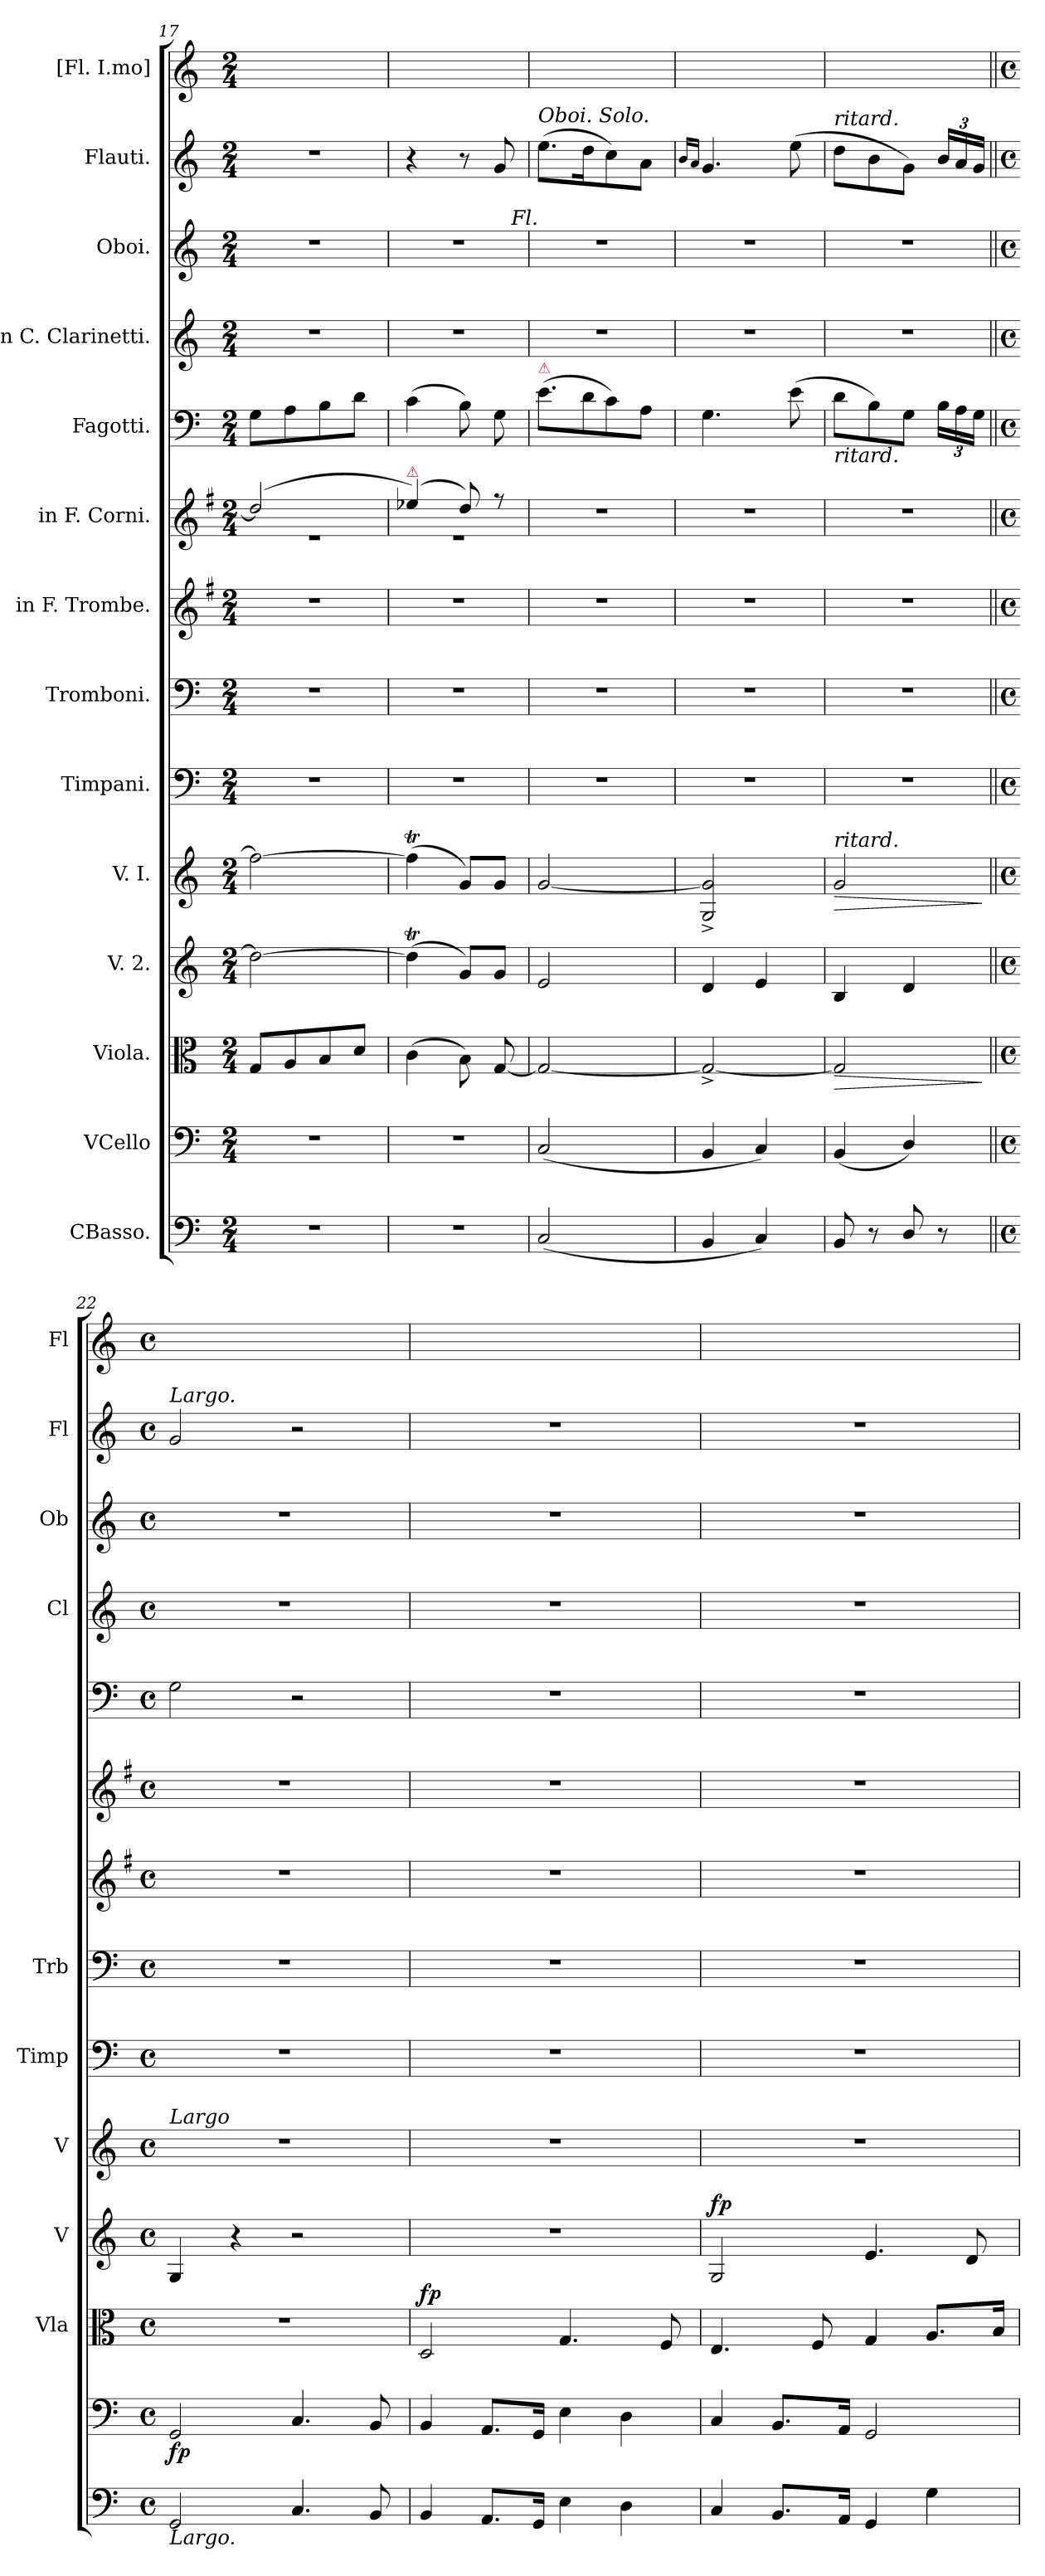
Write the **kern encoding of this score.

**kern	**kern	**dynam	**kern	**dynam	**kern	**dynam	**kern	**dynam	**kern	**kern	**kern	**kern	**kern	**kern	**kern	**kern	**kern
*part14	*part13	*part13	*part12	*part12	*part11	*part11	*part10	*part10	*part9	*part8	*part7	*part6	*part5	*part4	*part3	*part2	*part1
*staff14	*staff13	*staff13	*staff12	*staff12	*staff11	*staff11	*staff10	*staff10	*staff9	*staff8	*staff7	*staff6	*staff5	*staff4	*staff3	*staff2	*staff1
*I"CBasso.	*I"VCello	*	*I"Viola.	*	*I"V. 2.	*	*I"V. I.	*	*I"Timpani.	*I"Tromboni.	*I"in F. Trombe.	*I"in F. Corni.	*I"Fagotti.	*I"in C. Clarinetti.	*I"Oboi.	*I"Flauti.	*I"[Fl. I.mo]
*	*	*	*I'Vla	*	*I'V	*	*I'V	*	*I'Timp	*I'Trb	*	*	*	*I'Cl	*I'Ob	*I'Fl	*I'Fl
*clefF4	*clefF4	*	*clefC3	*	*clefG2	*	*clefG2	*	*clefF4	*clefF4	*clefG2	*clefG2	*clefF4	*clefG2	*clefG2	*clefG2	*clefG2
*	*	*	*	*	*	*	*	*	*	*	*ITrd-3c-5	*ITrd4c7	*	*	*	*	*
*k[]	*k[]	*	*k[]	*	*k[]	*	*k[]	*	*k[]	*k[]	*k[]	*k[]	*k[]	*k[]	*k[]	*k[]	*k[]
*M2/4	*M2/4	*	*M2/4	*	*M2/4	*	*M2/4	*	*M2/4	*M2/4	*M2/4	*M2/4	*M2/4	*M2/4	*M2/4	*M2/4	*M2/4
=17	=17	=17	=17	=17	=17	=17	=17	=17	=17	=17	=17	=17	=17	=17	=17	=17	=17
*	*	*	*	*	*	*	*	*	*	*	*	*^	*	*	*	*	*
2r	2r	.	8G/L	.	2dd\_	.	2ff\_	.	2r	2r	2r	(<2g/]	2re	8G\L	2r	2r	2r	2ryy
.	.	.	8A/	.	.	.	.	.	.	.	.	.	.	8A\	.	.	.	.
.	.	.	8B/	.	.	.	.	.	.	.	.	.	.	8B\	.	.	.	.
.	.	.	8d/J	.	.	.	.	.	.	.	.	.	.	8d\J	.	.	.	.
=18	=18	=18	=18	=18	=18	=18	=18	=18	=18	=18	=18	=18	=18	=18	=18	=18	=18	=18
!	!	!	!	!	!	!	!	!	!	!	!	!LO:TX:a:color=crimson:t=⚠	!	!	!	!	!	!
2r	2r	.	(>4c\	.	(<4ddT\]	.	(>4ffT\]	.	2r	2r	2r	(<4a-X/)	2re	(>4c\	2r	2r	4r	2ryy
.	.	.	8B\)	.	8g/L)	.	8g/L)	.	.	.	.	8g/)	.	8B\)	.	.	8r	.
.	.	.	[<8G/	.	8g/J	.	8g/J	.	.	.	.	8r	.	8G\	.	.	8g/	.
*	*	*	*	*	*	*	*	*	*	*	*	*v	*v	*	*	*	*	*
=19	=19	=19	=19	=19	=19	=19	=19	=19	=19	=19	=19	=19	=19	=19	=19	=19	=19
!	!	!	!	!	!	!	!	!	!	!	!	!	!	!	!	!LO:TX:a:i:t=Oboi. Solo.	!
!	!	!	!	!	!	!	!	!	!	!	!	!	!	!	!LO:TX:a:i:rj:t=Fl.	!	!
!	!	!	!	!	!	!	!	!	!	!	!	!	!LO:TX:a:color=crimson:t=⚠	!	!	!	!
(<2C/	(<2C/	.	2G/_	.	2e/	.	[2g/	.	2r	2r	2r	2r	(>8.e\L	2r	2r	(>8.ee\L	2ryy
!	!	!	!	!	!	!	!	!	!	!	!	!	!LO:N:vis=8	!	!	!	!
.	.	.	.	.	.	.	.	.	.	.	.	.	16d\	.	.	16dd\K	.
.	.	.	.	.	.	.	.	.	.	.	.	.	8c\)	.	.	8cc\)	.
.	.	.	.	.	.	.	.	.	.	.	.	.	8A\J	.	.	8a\J	.
=20	=20	=20	=20	=20	=20	=20	=20	=20	=20	=20	=20	=20	=20	=20	=20	=20	=20
.	.	.	.	.	.	.	.	.	.	.	.	.	.	.	.	16qqb/LL	.
.	.	.	.	.	.	.	.	.	.	.	.	.	.	.	.	16qqa/JJ	.
4BB/	4BB/	.	2G^</_	.	4d/	.	2G^>/ 2g]^>/	.	2r	2r	2r	2r	4.G\	2r	2r	4.g/	2ryy
4C/)	4C/)	.	.	.	4e/	.	.	.	.	.	.	.	.	.	.	.	.
.	.	.	.	.	.	.	.	.	.	.	.	.	(>8e\	.	.	(>8ee\	.
=21	=21	=21	=21	=21	=21	=21	=21	=21	=21	=21	=21	=21	=21	=21	=21	=21	=21
!	!	!	!	!	!	!	!	!	!	!	!	!	!	!	!	!LO:TX:a:i:t=ritard.	!
!	!	!	!	!	!	!	!	!	!	!	!	!	!LO:TX:b:i:t=ritard.	!	!	!	!
!	!	!	!	!	!	!	!LO:TX:a:i:t=ritard.	!	!	!	!	!	!	!	!	!	!
!	!	!	!	!LO:HP:b	!	!	!	!LO:HP:b	!	!	!	!	!	!	!	!	!
8BB/	(<4BB/	.	2G/]	>	4B/	.	2g/	>	2r	2r	2r	2r	8d\L	2r	2r	8dd\L	2ryy
8r	.	.	.	.	.	.	.	.	.	.	.	.	8B\)	.	.	8b\	.
8D/	4D/)	.	.	.	4d/	.	.	.	.	.	.	.	8G\J	.	.	8g\J)	.
8r	.	.	.	.	.	.	.	.	.	.	.	.	24B\LL	.	.	24b/LL	.
.	.	.	.	.	.	.	.	.	.	.	.	.	24A\	.	.	24a/	.
.	.	.	.	.	.	.	.	.	.	.	.	.	24G\JJ	.	.	24g/JJ	.
.	.	.	.	]	.	.	.	]	.	.	.	.	.	.	.	.	.
=22||	=22||	=22||	=22||	=22||	=22||	=22||	=22||	=22||	=22||	=22||	=22||	=22||	=22||	=22||	=22||	=22||	=22||
*M4/4	*M4/4	*	*M4/4	*	*M4/4	*	*M4/4	*	*M4/4	*M4/4	*M4/4	*M4/4	*M4/4	*M4/4	*M4/4	*M4/4	*M4/4
*met(c)	*met(c)	*	*met(c)	*	*met(c)	*	*met(c)	*	*met(c)	*met(c)	*met(c)	*met(c)	*met(c)	*met(c)	*met(c)	*met(c)	*met(c)
!	!	!	!	!	!	!	!	!	!	!	!	!	!	!	!	!LO:TX:a:i:t=Largo.	!
!	!	!	!	!	!	!	!LO:TX:a:i:t=Largo	!	!	!	!	!	!	!	!	!	!
!LO:TX:b:i:t=Largo.	!	!	!	!	!	!	!	!	!	!	!	!	!	!	!	!	!
!	!	!LO:DY:b	!	!	!	!	!	!	!	!	!	!	!	!	!	!	!
2GG/	2GG/	fp.	1r	.	4G/	.	1r	.	1r	1r	1r	1r	2G\	1r	1r	2g/	1ryy
.	.	.	.	.	4r	.	.	.	.	.	.	.	.	.	.	.	.
4.C/	4.C/	.	.	.	2r	.	.	.	.	.	.	.	2r	.	.	2r	.
8BB/	8BB/	.	.	.	.	.	.	.	.	.	.	.	.	.	.	.	.
=23	=23	=23	=23	=23	=23	=23	=23	=23	=23	=23	=23	=23	=23	=23	=23	=23	=23
!	!	!	!	!LO:DY:a	!	!	!	!	!	!	!	!	!	!	!	!	!
4BB/	4BB/	.	2D/	fp.	1r	.	1r	.	1r	1r	1r	1r	1r	1r	1r	1r	1ryy
8.AA/L	8.AA/L	.	.	.	.	.	.	.	.	.	.	.	.	.	.	.	.
16GG/Jk	16GG/Jk	.	.	.	.	.	.	.	.	.	.	.	.	.	.	.	.
4E\	4E\	.	4.G/	.	.	.	.	.	.	.	.	.	.	.	.	.	.
4D\	4D\	.	.	.	.	.	.	.	.	.	.	.	.	.	.	.	.
.	.	.	8F/	.	.	.	.	.	.	.	.	.	.	.	.	.	.
=24	=24	=24	=24	=24	=24	=24	=24	=24	=24	=24	=24	=24	=24	=24	=24	=24	=24
!	!	!	!	!	!	!LO:DY:a	!	!	!	!	!	!	!	!	!	!	!
4C/	4C/	.	4.E/	.	2G/	fp.	1r	.	1r	1r	1r	1r	1r	1r	1r	1r	1ryy
8.BB/L	8.BB/L	.	.	.	.	.	.	.	.	.	.	.	.	.	.	.	.
.	.	.	8F/	.	.	.	.	.	.	.	.	.	.	.	.	.	.
16AA/Jk	16AA/Jk	.	.	.	.	.	.	.	.	.	.	.	.	.	.	.	.
4GG/	2GG/	.	4G/	.	4.e/	.	.	.	.	.	.	.	.	.	.	.	.
4G\	.	.	8.A/L	.	.	.	.	.	.	.	.	.	.	.	.	.	.
.	.	.	.	.	8d/	.	.	.	.	.	.	.	.	.	.	.	.
.	.	.	16B/Jk	.	.	.	.	.	.	.	.	.	.	.	.	.	.
=	=	=	=	=	=	=	=	=	=	=	=	=	=	=	=	=	=
*-	*-	*-	*-	*-	*-	*-	*-	*-	*-	*-	*-	*-	*-	*-	*-	*-	*-
